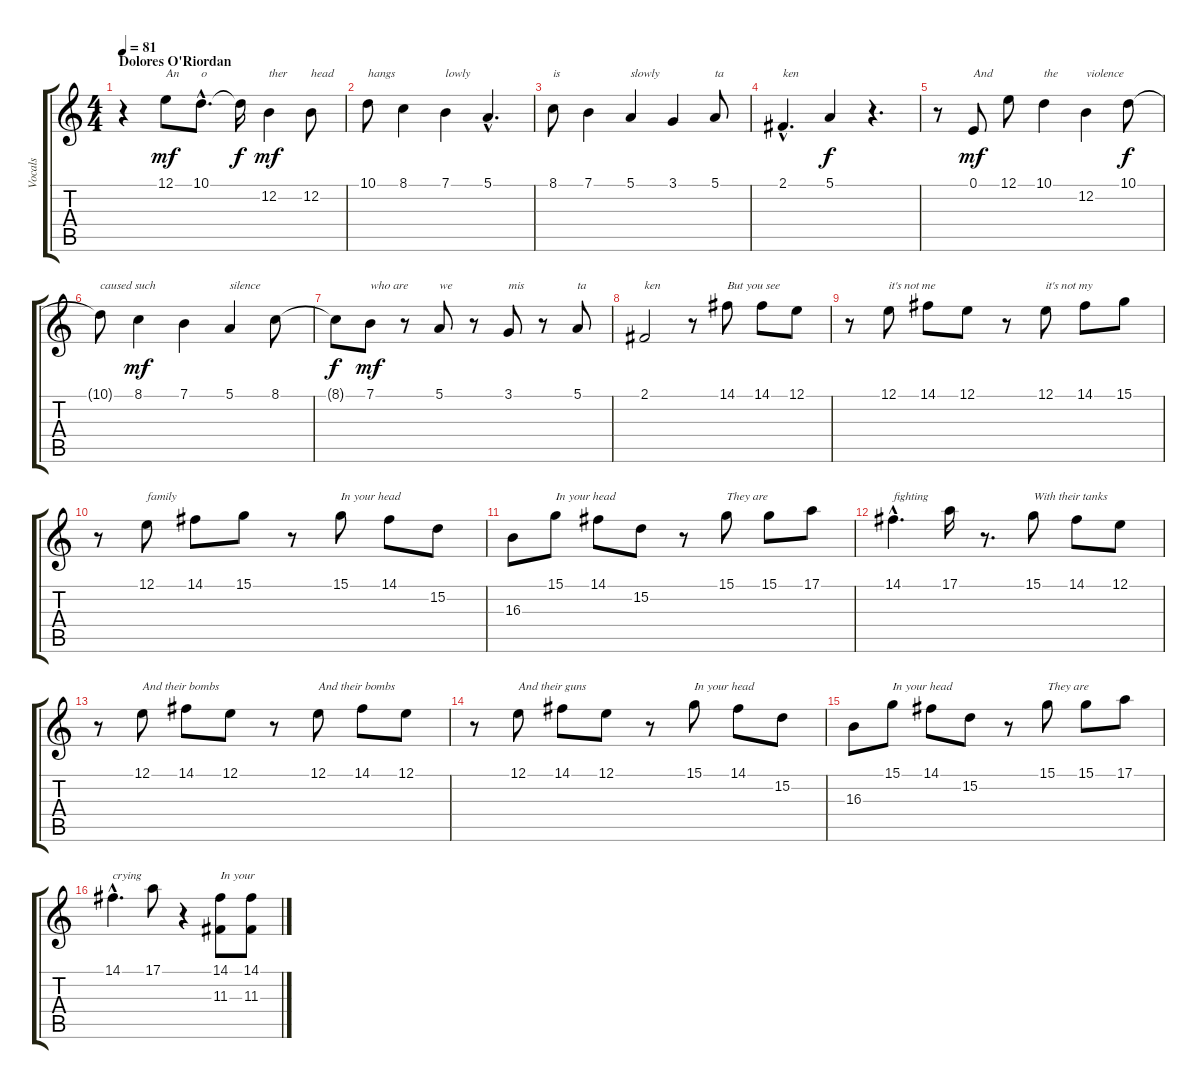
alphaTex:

\track ("Vocals" "Vocals") {instrument flute}
\staff {score tabs}
\tuning (E4 B3 G3 D3 A2 E2) {hide}
\ts (4 4)
\section ("" "Dolores O'Riordan")
\tempo 81
\clef g2
\ks c
r.4{dy mf} 12.1.8{txt "An"} 10.1{hac}.8{d txt "o"} 10.1{t}.16{dy f} 12.2.4{txt "ther" dy mf} 12.2.8{txt "head"} |
10.1.8{txt "hangs"} 8.1.4 7.1.4{txt "lowly"} 5.1{hac}.4{d} |
8.1.8{txt "is"} 7.1.4 5.1.4{txt "slowly"} 3.1.4 5.1.8{txt "ta"} |
2.1{hac}.4{d txt "ken"} 5.1.4{dy f} r.4{d} |
r.8 0.1.8{txt "And" dy mf} 12.1.8 10.1.4{txt "the"} 12.2.4{txt "violence"} 10.1.8{dy f} |
10.1{t}.8{txt "caused such"} 8.1.4{dy mf} 7.1.4 5.1.4{txt "silence"} 8.1.8 |
8.1{t}.8{dy f} 7.1.8{txt "who are" dy mf} r.8 5.1.8{txt "we"} r.8 3.1.8{txt "mis"} r.8 5.1.8{txt "ta"} |
2.1.2{txt "ken"} r.8 14.1.8{txt "But you see"} 14.1.8 12.1.8 |
r.8 12.1.8{txt "it's not me"} 14.1.8 12.1.8 r.8 12.1.8{txt "it's not my"} 14.1.8 15.1.8 |
r.8 12.1.8{txt "family"} 14.1.8 15.1.8 r.8 15.1.8{txt "In your head"} 14.1.8 15.2.8 |
16.3.8 15.1.8{txt "In your head"} 14.1.8 15.2.8 r.8 15.1.8{txt "They are"} 15.1.8 17.1.8 |
14.1{hac}.4{d txt "fighting"} 17.1.16 r.8{d} 15.1.8{txt "With their tanks"} 14.1.8 12.1.8 |
r.8 12.1.8{txt "And their bombs"} 14.1.8 12.1.8 r.8 12.1.8{txt "And their bombs"} 14.1.8 12.1.8 |
r.8 12.1.8{txt "And their guns"} 14.1.8 12.1.8 r.8 15.1.8{txt "In your head"} 14.1.8 15.2.8 |
16.3.8 15.1.8{txt "In your head"} 14.1.8 15.2.8 r.8 15.1.8{txt "They are"} 15.1.8 17.1.8 |
14.1{hac}.4{d txt "crying"} 17.1.8 r.4 (14.1 11.3).8{txt "In your"} (14.1 11.3).8
